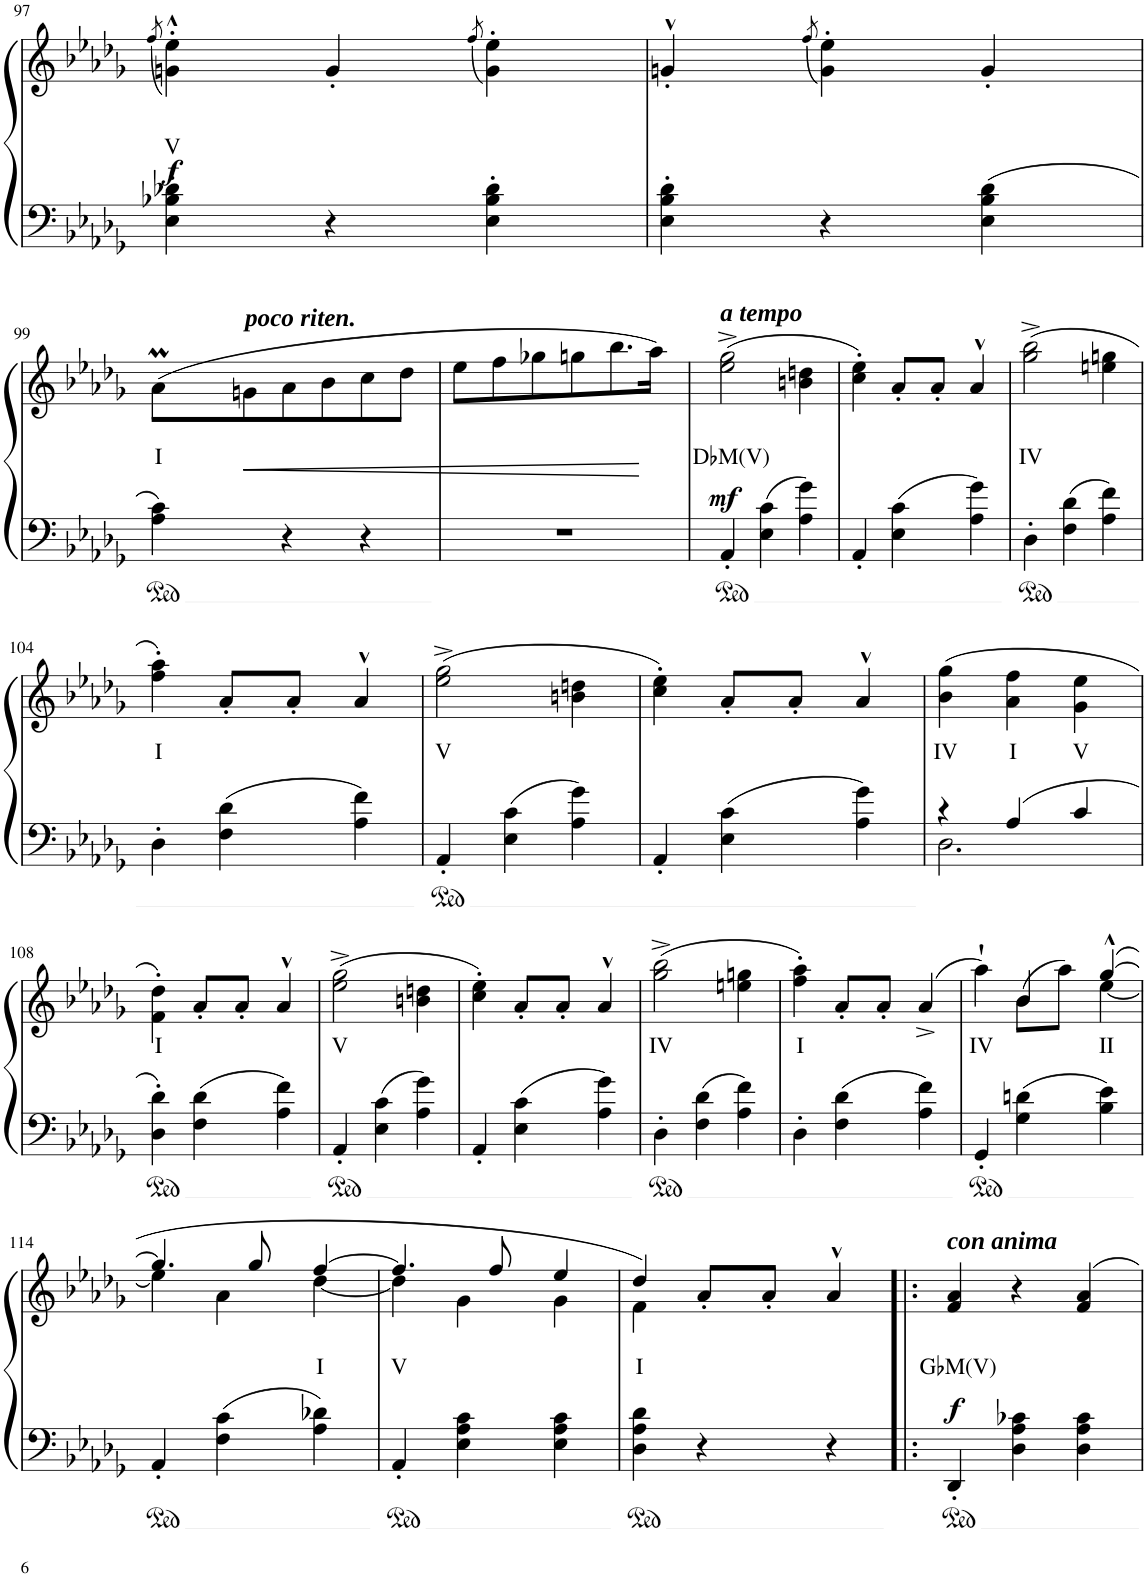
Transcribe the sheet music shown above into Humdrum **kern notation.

**kern	**kern	**text	**dynam
*part1	*part1	*part1	*part1
*staff2	*staff1	*staff1	*staff1/2
*I"Piano	*	*	*
*I'Pno	*	*	*
!!LO:PB:g=z
*clefF4	*clefG2	*	*
*k[b-e-a-d-g-]	*k[b-e-a-d-g-]	*	*
*M3/4	*M3/4	*	*
=97	=97	=97	=97
.	(8qff/	.	.
!	!	!LO:LY:b	!LO:DY:b
4E-\' 4B-X\' 4d-X\'	4gn\'^^ 4ee-\'^^)	V	f
4r	4g'/	.	.
.	(8qff/	.	.
4E-\' 4B-\' 4d-\'	4g\' 4ee-\')	.	.
=98	=98	=98	=98
4E-\' 4B-\' 4d-\'	4gn'^^/	.	.
.	(8qff/	.	.
4r	4g\' 4ee-\')	.	.
4E-\ 4B-\ 4d-\	4g'/	.	.
!!LO:LB:g=z
=99	=99	=99	=99
!	!	!LO:LY:b	!
*	*^	*	*
*	*	*Xtuplet	*	*
4A-\ 4c\	(>8a-M\L	24ryy	I	.
.	.	24b-!	.	.
.	.	24a-!	.	.
!	!LO:TX:a:Bi:t=poco riten.	!	!	!
!	!	!	!	!LO:HP:b
.	8gn\	2ryy	.	<
4r	8a-\	.	.	.
.	8b-\	.	.	.
4r	8cc\	.	.	.
.	8dd-\J	8ryy	.	.
*	*v	*v	*	*
=100	=100	=100	=100
2.r	8ee-\L	.	.
.	8ff\	.	.
.	8gg-X\	.	.
.	8ggn\	.	.
.	8.bb-\	.	.
.	16aa-\Jk)	.	[
=101	=101	=101	=101
!	!LO:TX:a:Bi:t=a tempo	!	!
!	!	!LO:LY:b	!LO:DY:b
4AA-'/	(2ee-\^ 2gg-\^	D♭M(V)	mf
4E-\ 4c\	.	.	.
4A-\ 4g-\	4bn\ 4ddn\	.	.
=102	=102	=102	=102
4AA-'/	4cc\' 4ee-\')	.	.
4E-\ 4c\	8a-'/L	.	.
.	8a-'/J	.	.
4A-\ 4g-\	4a-^^/	.	.
=103	=103	=103	=103
!	!	!LO:LY:b	!
4D-'\	(2gg-\^ 2bb-\^	IV	.
4F\ 4d-\	.	.	.
4A-\ 4f\	4een\ 4ggn\	.	.
!!LO:LB:g=z
=104	=104	=104	=104
!	!	!LO:LY:b	!
4D-'\	4ff\' 4aa-\')	I	.
4F\ 4d-\	8a-'/L	.	.
.	8a-'/J	.	.
4A-\ 4f\	4a-^^/	.	.
=105	=105	=105	=105
!	!	!LO:LY:b	!
4AA-'/	(2ee-\^ 2gg-\^	V	.
4E-\ 4c\	.	.	.
4A-\ 4g-\	4bn\ 4ddn\	.	.
=106	=106	=106	=106
4AA-'/	4cc\' 4ee-\')	.	.
4E-\ 4c\	8a-'/L	.	.
.	8a-'/J	.	.
4A-\ 4g-\	4a-^^/	.	.
=107	=107	=107	=107
*^	*	*	*
!	!	!	!LO:LY:b	!
4r	2.D-\	(4b-\ 4gg-\	IV	.
!	!	!	!LO:LY:b	!
4A-/	.	4a-\ 4ff\	I	.
!	!	!	!LO:LY:b	!
4c/	.	4g-\ 4ee-\	V	.
*v	*v	*	*	*
!!LO:LB:g=z
=108	=108	=108	=108
!	!	!LO:LY:b	!
4D-\' 4d-\'	4f\' 4dd-\')	I	.
4F\ 4d-\	8a-'/L	.	.
.	8a-'/J	.	.
4A-\ 4f\	4a-^^/	.	.
=109	=109	=109	=109
!	!	!LO:LY:b	!
4AA-'/	(2ee-\^ 2gg-\^	V	.
4E-\ 4c\	.	.	.
4A-\ 4g-\	4bn\ 4ddn\	.	.
=110	=110	=110	=110
4AA-'/	4cc\' 4ee-\')	.	.
4E-\ 4c\	8a-'/L	.	.
.	8a-'/J	.	.
4A-\ 4g-\	4a-^^/	.	.
=111	=111	=111	=111
!	!	!LO:LY:b	!
4D-'\	(2gg-\^ 2bb-\^	IV	.
4F\ 4d-\	.	.	.
4A-\ 4f\	4een\ 4ggn\	.	.
=112	=112	=112	=112
!	!	!LO:LY:b	!
4D-'\	4ff\' 4aa-\')	I	.
4F\ 4d-\	8a-'/L	.	.
.	8a-'/J	.	.
4A-\ 4f\	(>4a-^/	.	.
=113	=113	=113	=113
!	!	!LO:LY:b	!
*	*^	*	*
4GG-'/	4aa-'`\)	4ryy	IV	.
4G-\ 4dn\	4b-/	(>8b-\L	.	.
.	.	8aa-\J)	.	.
!	!	!	!LO:LY:b	!
4B-\ 4e-\	([4gg-^^/	[4ee-\	II	.
!!LO:LB:g=z	!!
=114	=114	=114	=114	=114
4AA-'/	4.gg-/]	4ee-\]	.	.
4F\ 4c\	.	4a-\	.	.
.	8gg-/	.	.	.
!	!	!	!LO:LY:b	!
4A-\ 4d-X\	[4ff/	[4dd-\	I	.
=115	=115	=115	=115	=115
!	!	!	!LO:LY:b	!
4AA-'/	4.ff/]	4dd-\]	V	.
4E-\ 4A-\ 4c\	.	4g-\	.	.
.	8ff/	.	.	.
4E-\ 4A-\ 4c\	4ee-/	4g-\	.	.
=116	=116	=116	=116	=116
!	!	!	!LO:LY:b	!
4D-\ 4A-\ 4d-\	4dd-/)	4f\	I	.
4r	8a-'/L	2ryy	.	.
.	8a-'/J	.	.	.
4r	4a-^^/	.	.	.
*	*v	*v	*	*
=117!|:	=117!|:	=117!|:	=117!|:
!	!LO:TX:a:Bi:t=con anima	!	!
!	!	!LO:LY:b	!LO:DY:b
4DD-'/	4f/ 4a-/	G♭M(V)	f
4D-\ 4A-\ 4c-X\	4r	.	.
4D-\ 4A-\ 4c-\	4f/ 4a-/	.	.
=	=	=	=
*-	*-	*-	*-
